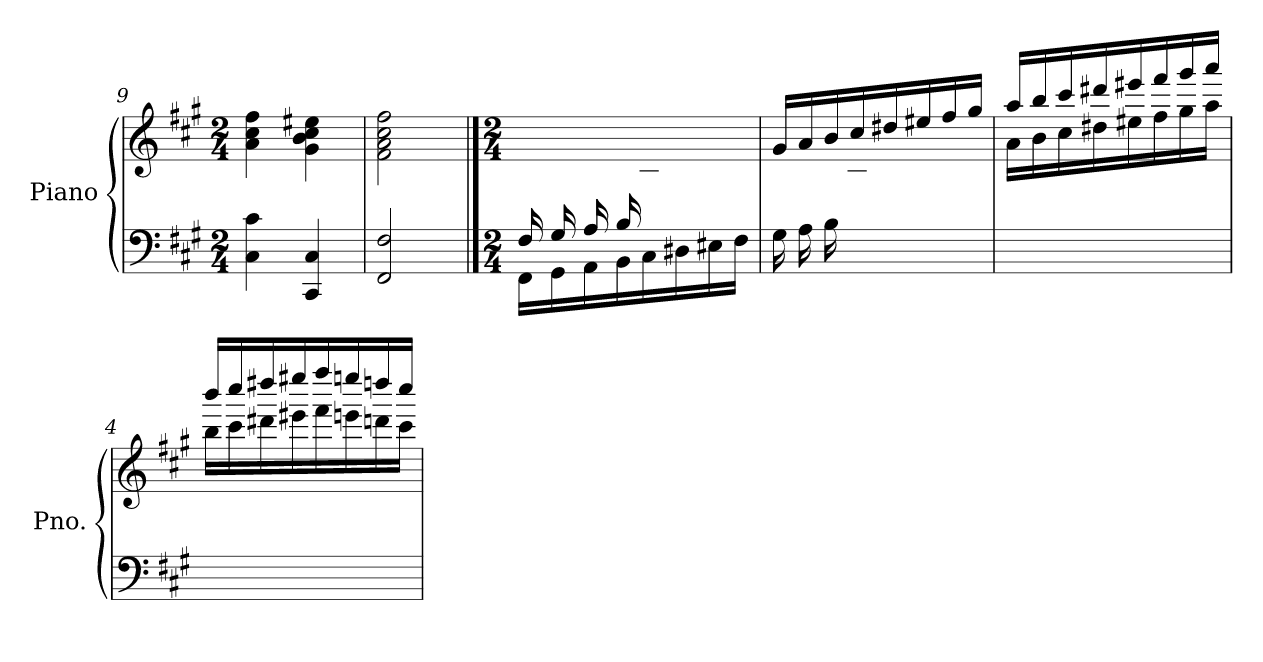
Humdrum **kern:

**kern	**kern
*part1	*part1
*staff2	*staff1
*I"Piano	*
*I'Pno.	*
*clefF4	*clefG2
*k[f#c#g#]	*k[f#c#g#]
*M2/4	*M2/4
=9	=9
4C#\ 4c#\	4a\ 4cc#\ 4ff#\
4CC#/ 4C#/	4g#\ 4b\ 4cc#\ 4ee#X\
=10	=10
2FF#/ 2F#/	2f#\ 2a\ 2cc#\ 2ff#\
!!LO:LB:g=z
==1	==1
*M2/4	*M2/4
*^	*
16F#/LL	16FF#\LL	4ryy
16G#/	16GG#\	.
16A/	16AA\	.
16B/	16BB\	.
4ryy	16C#\	16c#/
.	16D#X\	16d#X/
.	16E#X\	16e#X/
.	16F#\JJ	16f#/JJ
*v	*v	*
=2	=2
*	*^
16G#\LL	16g#/LL	8.ryy
16A\	16a/	.
16B\	16b/	.
4ryy	16cc#/	16c#\
.	16dd#X/	16d#X\
.	16ee#X/	16e#X\
.	16ff#/	16f#\
16ryy	16gg#/JJ	16g#\JJ
=3	=3	=3
2ryy	16aa/LL	16a\LL
.	16bb/	16b\
.	16ccc#/	16cc#\
.	16ddd#X/	16dd#X\
.	16eee#X/	16ee#X\
.	16fff#/	16ff#\
.	16ggg#/	16gg#\
.	16aaa/JJ	16aa\JJ
=4	=4	=4
2ryy	16bbb/LL	16bb\LL
.	16cccc#/	16ccc#\
.	16dddd#X/	16ddd#X\
.	16eeee#X/	16eee#X\
.	16ffff#/	16fff#\
.	16eeeen/	16eeen\
.	16ddddn/	16dddn\
.	16cccc#/JJ	16ccc#\JJ
*	*v	*v
=	=
*-	*-
